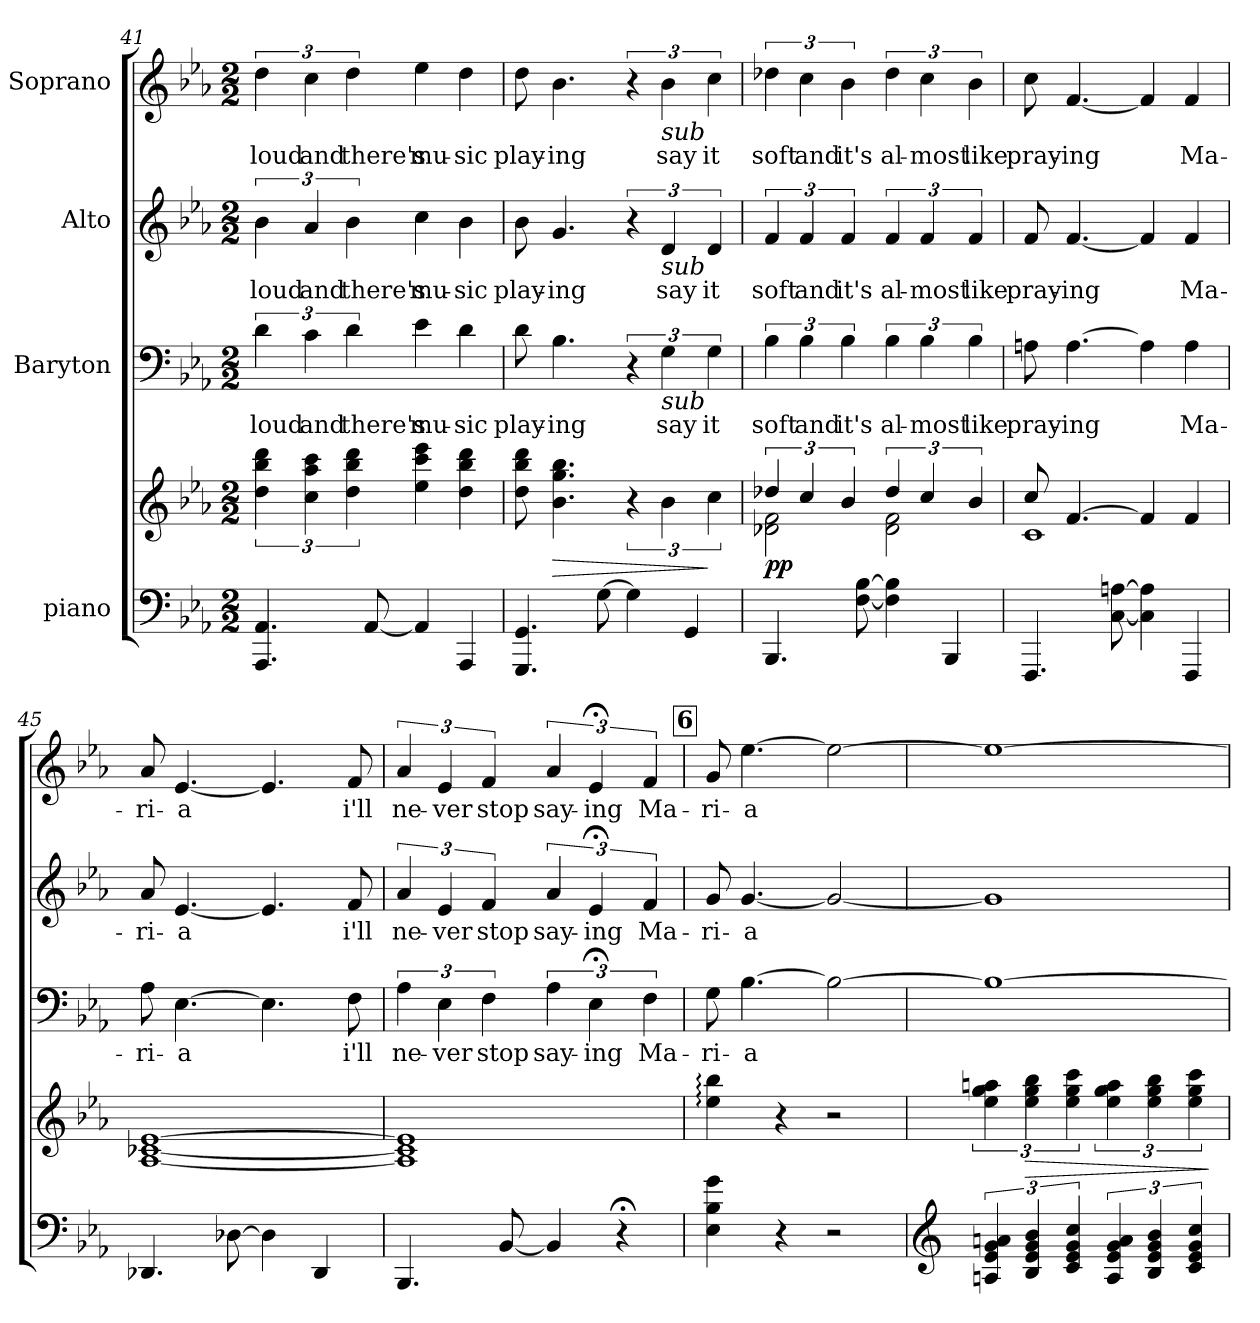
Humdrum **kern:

**kern	**kern	**dynam	**kern	**text	**kern	**text	**kern	**text
*part4	*part4	*part4	*part3	*part3	*part2	*part2	*part1	*part1
*staff5	*staff4	*staff4/5	*staff3	*staff3	*staff2	*staff2	*staff1	*staff1
*I"piano	*	*	*I"Baryton	*	*I"Alto	*	*I"Soprano	*
*clefF4	*clefG2	*	*clefF4	*	*clefG2	*	*clefG2	*
*k[b-e-a-]	*k[b-e-a-]	*	*k[b-e-a-]	*	*k[b-e-a-]	*	*k[b-e-a-]	*
*E-:	*E-:	*	*E-:	*	*E-:	*	*E-:	*
*M2/2	*M2/2	*	*M2/2	*	*M2/2	*	*M2/2	*
=41	=41	=41	=41	=41	=41	=41	=41	=41
4.AAA-/ 4.AA-/	6dd\ 6bb-\ 6ddd\	.	6d\	loud	6b-\	loud	6dd\	loud
.	6cc\ 6aa-\ 6ccc\	.	6c\	and	6a-/	and	6cc\	and
.	6dd\ 6bb-\ 6ddd\	.	6d\	there's	6b-\	there's	6dd\	there's
[8AA-/	.	.	.	.	.	.	.	.
4AA-/]	4ee-\ 4ccc\ 4eee-\	.	4e-\	mu-	4cc\	mu-	4ee-\	mu-
4AAA-/	4dd\ 4bb-\ 4ddd\	.	4d\	-sic	4b-\	-sic	4dd\	-sic
=42	=42	=42	=42	=42	=42	=42	=42	=42
4.GGG/ 4.GG/	8dd\ 8bb-\ 8ddd\	.	8d\	play-	8b-\	play-	8dd\	play-
!	!	!LO:HP:b	!	!	!	!	!	!
.	4.b-\ 4.gg\ 4.bb-\	>	4.B-\	-ing	4.g/	-ing	4.b-\	-ing
[8G\	.	.	.	.	.	.	.	.
4G\]	6r	.	6r	.	6r	.	6r	.
!	!	!	!	!	!	!	!LO:TX:b:i:t=sub	!
!	!	!	!	!	!LO:TX:b:i:t=sub	!	!	!
!	!	!	!LO:TX:b:i:t=sub	!	!	!	!	!
.	6b-\	.	6G\	say	6d/	say	6b-\	say
4GG/	.	.	.	.	.	.	.	.
.	6cc\	]	6G\	it	6d/	it	6cc\	it
=43	=43	=43	=43	=43	=43	=43	=43	=43
*	*^	*	*	*	*	*	*	*
!	!	!	!LO:DY:b	!	!	!	!	!	!
4.BBB-/	6dd-X/	2d-X\ 2f\	pp	6B-\	soft	6f/	soft	6dd-X\	soft
.	6cc/	.	.	6B-\	and	6f/	and	6cc\	and
.	6b-/	.	.	6B-\	it's	6f/	it's	6b-\	it's
[8F\ [8B-\	.	.	.	.	.	.	.	.	.
4F\] 4B-\]	6dd-/	2d-\ 2f\	.	6B-\	al-	6f/	al-	6dd-\	al-
.	6cc/	.	.	6B-\	-most	6f/	-most	6cc\	-most
4BBB-/	.	.	.	.	.	.	.	.	.
.	6b-/	.	.	6B-\	like	6f/	like	6b-\	like
=44	=44	=44	=44	=44	=44	=44	=44	=44	=44
4.FFF/	8cc/	1c	.	8An\	pray-	8f/	pray-	8cc\	pray-
.	[4.f/	.	.	[4.A\	-ing	[4.f/	-ing	[4.f/	-ing
[8C\ [8An\	.	.	.	.	.	.	.	.	.
4C\] 4A\]	4f/]	.	.	4A\]	.	4f/]	.	4f/]	.
4FFF/	4f/	.	.	4A\	Ma-	4f/	Ma-	4f/	Ma-
*	*v	*v	*	*	*	*	*	*	*
!!LO:PB:g=z
=45	=45	=45	=45	=45	=45	=45	=45	=45
4.DD-X/	[1A- [1c-X [1e-	.	8A-i\	-ri-	8a-/	-ri-	8a-/	-ri-
.	.	.	[4.E-\	-a	[4.e-/	-a	[4.e-/	-a
[8D-X\	.	.	.	.	.	.	.	.
4D-\]	.	.	4.E-\]	.	4.e-/]	.	4.e-/]	.
4DD-/	.	.	.	.	.	.	.	.
.	.	.	8F\	i'll	8f/	i'll	8f/	i'll
=46	=46	=46	=46	=46	=46	=46	=46	=46
4.BBB-/	1A-] 1c-] 1e-]	.	6A-\	ne-	6a-/	ne-	6a-/	ne-
.	.	.	6E-\	-ver	6e-/	-ver	6e-/	-ver
.	.	.	6F\	stop	6f/	stop	6f/	stop
[8BB-/	.	.	.	.	.	.	.	.
4BB-/]	.	.	6A-\	say-	6a-/	say-	6a-/	say-
.	.	.	6E-;<\	-ing	6e-;</	-ing	6e-;</	-ing
4r;<	.	.	.	.	.	.	.	.
.	.	.	6F\	Ma-	6f/	Ma-	6f/	Ma-
!!LO:REH:place=s1:a:B:fs=12:t=6
=47	=47	=47	=47	=47	=47	=47	=47	=47
4E-\ 4B-\ 4g\	4ee-\: 4bb-\:	.	8G\	-ri-	8g/	-ri-	8g/	-ri-
.	.	.	[4.B-\	-a	[4.g/	-a	[4.ee-\	-a
4r	4r	.	.	.	.	.	.	.
2r	2r	.	2B-\_	.	2g/_	.	2ee-\_	.
=48	=48	=48	=48	=48	=48	=48	=48	=48
*clefG2	*	*	*	*	*	*	*	*
6An/ 6e-/ 6g/ 6an/	6ee-\ 6gg\ 6aan\	.	1B-_	.	1g]	.	1ee-_	.
!	!	!LO:HP:b	!	!	!	!	!	!
6B-/ 6e-/ 6g/ 6b-/	6ee-\ 6gg\ 6bb-\	>	.	.	.	.	.	.
6c/ 6e-/ 6g/ 6cc/	6ee-\ 6gg\ 6ccc\	.	.	.	.	.	.	.
6A/ 6e-/ 6g/ 6a/	6ee-\ 6gg\ 6aa\	.	.	.	.	.	.	.
6B-/ 6e-/ 6g/ 6b-/	6ee-\ 6gg\ 6bb-\	.	.	.	.	.	.	.
6c/ 6e-/ 6g/ 6cc/	6ee-\ 6gg\ 6ccc\	.	.	.	.	.	.	.
.	.	]	.	.	.	.	.	.
=	=	=	=	=	=	=	=	=
*-	*-	*-	*-	*-	*-	*-	*-	*-
